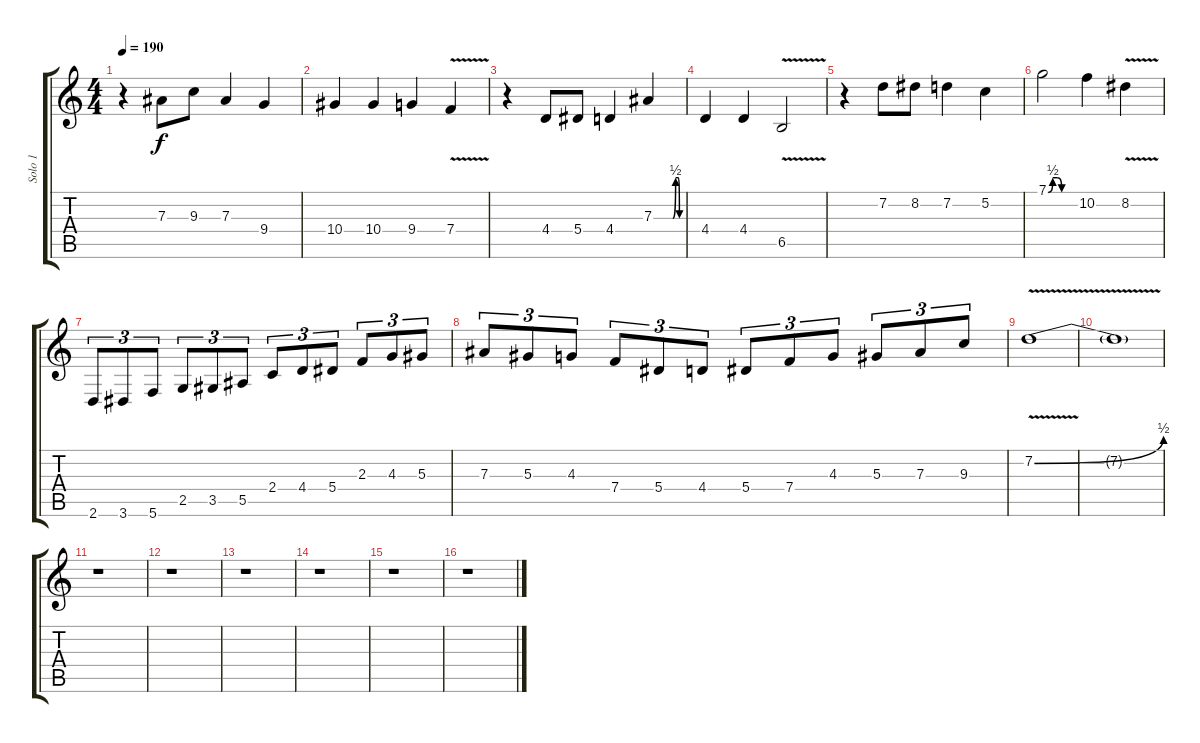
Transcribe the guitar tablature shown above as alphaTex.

\track ("Solo 1" "Solo 1") {instrument distortionguitar}
\staff {score tabs}
\tuning (C4 G3 Eb3 Bb2 F2 C2) {hide}
\ts (4 4)
\tempo 190
\clef g2
\ks c
r.4{dy f} 7.3.8 9.3.8 7.3.4 9.4.4 |
10.4.4 10.4.4 9.4.4 7.4{v}.4 |
r.4 4.4.8 5.4.8 4.4.4 7.3{be (custom 0 0 22 0 40 0 46 2 51 2 54 0 60 0)}.4 |
4.4.4 4.4.4 6.5{v}.2 |
r.4 7.2.8 8.2.8 7.2.4 5.2.4 |
7.1{be (custom 0 0 10 2 20 2 30 0 60 0)}.2 10.2.4 8.2{v}.4 |
2.6.8{tu (3 2)} 3.6.8{tu (3 2)} 5.6.8{tu (3 2)} 2.5.8{tu (3 2)} 3.5.8{tu (3 2)} 5.5.8{tu (3 2)} 2.4.8{tu (3 2)} 4.4.8{tu (3 2)} 5.4.8{tu (3 2)} 2.3.8{tu (3 2)} 4.3.8{tu (3 2)} 5.3.8{tu (3 2)} |
7.3.8{tu (3 2)} 5.3.8{tu (3 2)} 4.3.8{tu (3 2)} 7.4.8{tu (3 2)} 5.4.8{tu (3 2)} 4.4.8{tu (3 2)} 5.4.8{tu (3 2)} 7.4.8{tu (3 2)} 4.3.8{tu (3 2)} 5.3.8{tu (3 2)} 7.3.8{tu (3 2)} 9.3.8{tu (3 2)} |
7.2{be (bend 0 0 60 2) v}.1 |
7.2{t}.1 |
r.1 |
r.1 |
r.1 |
r.1 |
r.1 |
r.1
